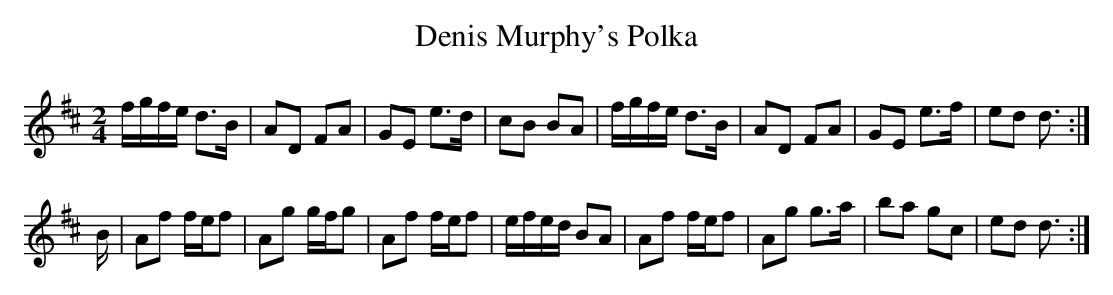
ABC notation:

X:1
T:Denis Murphy's Polka
M:2/4
E:7
K:D
fgfe d3B|A2D2 F2A2|G2E2 e3d|c2B2 B2A2|fgfe d3B|A2D2 F2A2|G2E2 e3f|e2d2 d3:|*
B|A2f2 fef2|A2g2 gfg2|A2f2 fef2|efed B2A2 |A2f2 fef2|A2g2 g3a|b2a2 g2c2|e2d2 d3:|**
